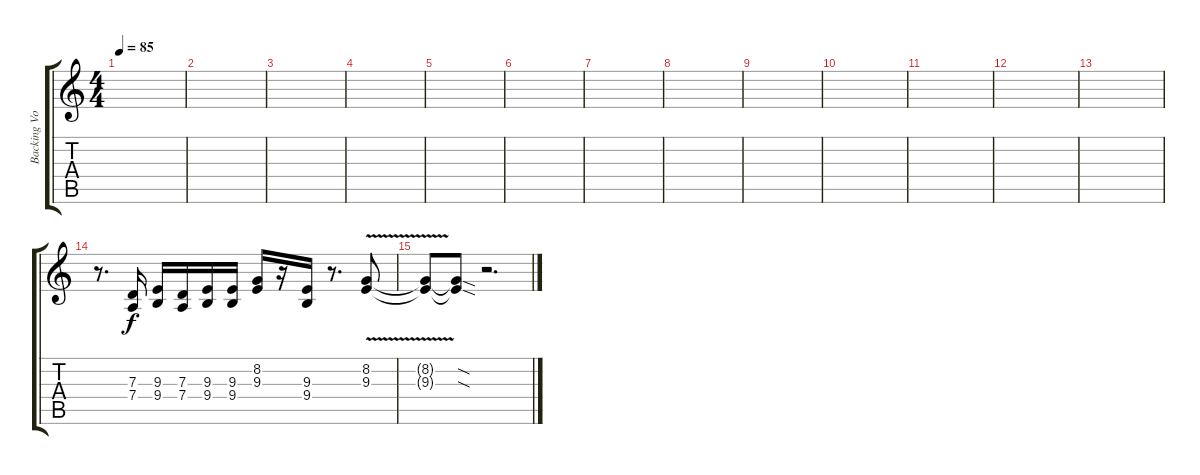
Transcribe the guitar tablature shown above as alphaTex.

\track ("Backing Vocals 2" "Backing Vo") {instrument choiraahs}
\staff {score tabs}
\tuning (E4 B3 G3 D3 A2 E2) {hide}
\ts (4 4)
\tempo 85
\clef g2
\ks c
|
|
|
|
|
|
|
|
|
|
|
|
|
r.8{d} (7.3 7.4).16 (9.3 9.4).16 (7.3 7.4).16 (9.3 9.4).16 (9.3 9.4).16 (8.2 9.3).16 r.16 (9.3 9.4).16 r.8{d} (8.2{v} 9.3{v}).8 |
(8.2{t} 9.3{t}).8 (8.2{sod t} 9.3{sod t}).8 r.2{d}
